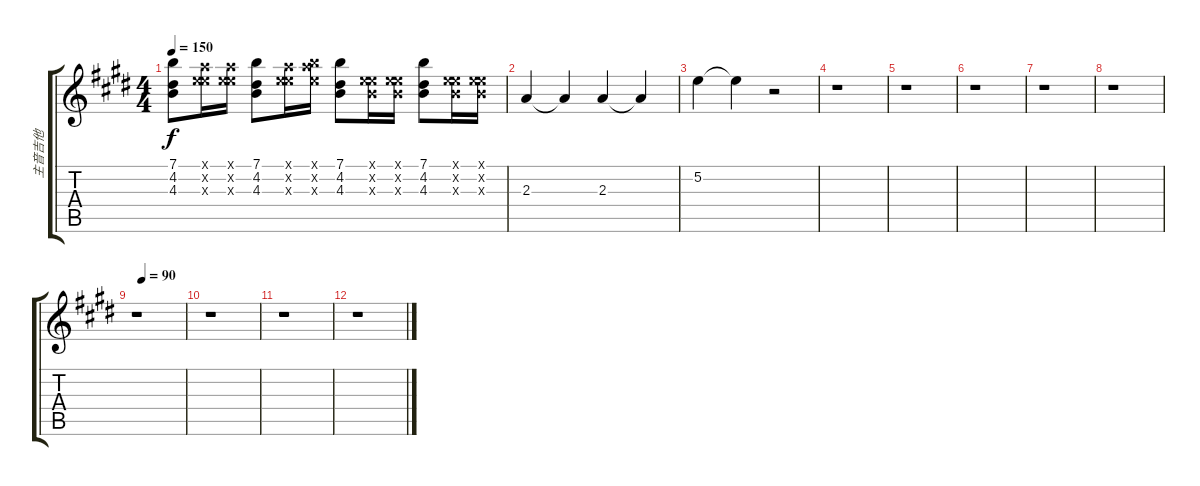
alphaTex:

\track ("主音吉他" "主音吉他") {instrument overdrivenguitar}
\staff {score tabs}
\tuning (E4 B3 G3 D3 A2 E2) {hide}
\ts (4 4)
\tempo 150
\clef g2
\ks e
(7.1 4.2 4.3).8{dy f} (0.1{x} 10.2{x} 9.3{x}).16 (0.1{x} 10.2{x} 9.3{x}).16 (7.1 4.2 4.3).8 (0.1{x} 10.2{x} 9.3{x}).16 (7.1{x} 10.2{x} 9.3{x}).16 (7.1 4.2 4.3).8 (0.1{x} 5.2{x} 4.3{x}).16 (0.1{x} 5.2{x} 4.3{x}).16 (7.1 4.2 4.3).8 (0.1{x} 5.2{x} 4.3{x}).16 (0.1{x} 5.2{x} 4.3{x}).16 |
2.3.4 2.3{t}.4 2.3.4 2.3{t}.4 |
5.2.4 5.2{t}.4 r.2 |
r.1 |
r.1 |
r.1 |
r.1 |
r.1 |
\tempo (90 0.125)
r.1 |
r.1 |
r.1 |
r.1{txt ""}
